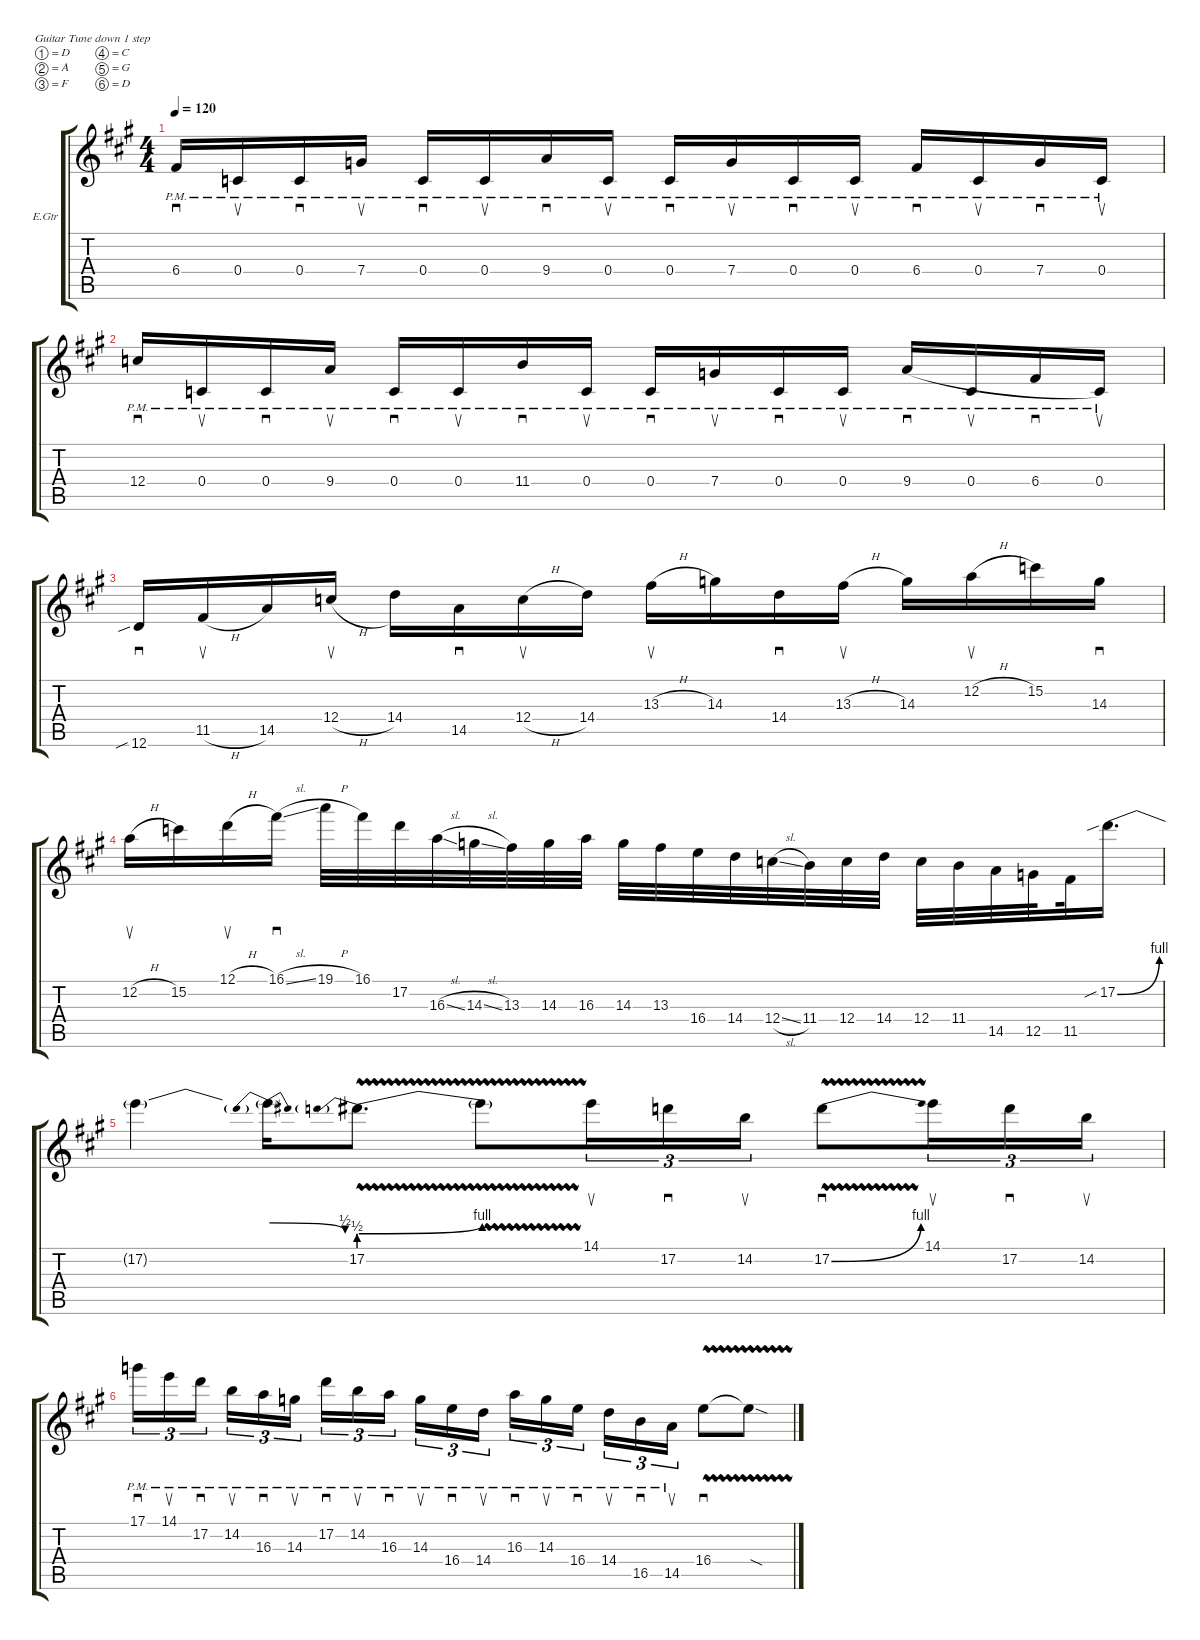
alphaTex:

\defaultSystemsLayout 4
\hideDynamics
\bracketExtendMode groupsimilarinstruments
\firstSystemTrackNameOrientation horizontal
\otherSystemsTrackNameOrientation horizontal
\track ("E.Guitar" "E.Gtr") {instrument distortionguitar}
\staff {score tabs}
\tuning (D4 A3 F3 C3 G2 D2)
\ts (4 4)
\tempo 120
\clef g2
\ks f#minor
6.4{pm}.16{sd dy mf} 0.4{pm}.16{su} 0.4{pm}.16{sd} 7.4{pm}.16{su} 0.4{pm}.16{sd} 0.4{pm}.16{su} 9.4{pm}.16{sd} 0.4{pm}.16{su} 0.4{pm}.16{sd} 7.4{pm}.16{su} 0.4{pm}.16{sd} 0.4{pm}.16{su} 6.4{pm}.16{sd} 0.4{pm}.16{su} 7.4{pm}.16{sd} 0.4{pm}.16{su} |
12.4{pm}.16{sd} 0.4{pm}.16{su} 0.4{pm}.16{sd} 9.4{pm}.16{su} 0.4{pm}.16{sd} 0.4{pm}.16{su} 11.4{pm}.16{sd} 0.4{pm}.16{su} 0.4{pm}.16{sd} 7.4{pm}.16{su} 0.4{pm}.16{sd} 0.4{pm}.16{su} 9.4{pm}.16{sd legatoorigin} 0.4{pm}.16{su legatoorigin} 6.4{pm}.16{sd legatoorigin} 0.4{pm}.16{su} |
12.6{sib}.16{sd} 11.5{h}.16{su} 14.5.16 12.4{h}.16{su} 14.4.16 14.5.16{sd} 12.4{h}.16{su} 14.4.16 13.3{h}.16{su} 14.3.16 14.4.16{sd} 13.3{h}.16{su} 14.3.16 12.2{h}.16{su} 15.2.16 14.3.16{sd} |
12.2{h}.16{su} 15.2.16 12.1{h}.16{su} 16.1{sl}.16{sd} 19.1{h}.32{beam merge} 16.1.32{beam merge} 17.2.32 16.3{sl}.32{beam merge} 14.3{sl}.32{beam merge} 13.3.32{beam merge} 14.3.32{beam merge} 16.3.32{beam split} 14.3.32{beam merge} 13.3.32{beam merge} 16.4.32{beam merge} 14.4.32{beam merge} 12.4{sl}.32{beam merge} 11.4.32{beam merge} 12.4.32{beam merge} 14.4.32{beam split} 12.4.32{beam merge} 11.4.32{beam merge} 14.5.32{beam merge} 12.5.32{beam splitsecondary} 11.5.32 17.2{be (bend 0 0 15 4) sib}.16{d beam merge} |
17.2{t}.4{beam merge} 17.2{be (prebendrelease 0 4 15 2) t}.16 17.2{be (prebendbend 0 2 6 4) vw}.8{d} 17.2{vw t}.8{beam merge} 14.1.16{su tu (3 2)} 17.2.16{sd tu (3 2)} 14.2.16{su tu (3 2) beam split} 17.2{be (bend 0 0 20.4 4) vw}.8{sd beam merge} 14.1.16{su tu (3 2)} 17.2.16{sd tu (3 2)} 14.2.16{su tu (3 2) beam splitsecondary} |
17.1{pm}.16{sd tu (3 2)} 14.1{pm}.16{su tu (3 2)} 17.2{pm}.16{sd tu (3 2) beam splitsecondary} 14.2{pm}.16{su tu (3 2)} 16.3{pm}.16{sd tu (3 2)} 14.3{pm}.16{su tu (3 2) beam split} 17.2{pm}.16{sd tu (3 2)} 14.2{pm}.16{su tu (3 2)} 16.3{pm}.16{sd tu (3 2) beam splitsecondary} 14.3{pm}.16{su tu (3 2)} 16.4{pm}.16{sd tu (3 2)} 14.4{pm}.16{su tu (3 2) beam split} 16.3{pm}.16{sd tu (3 2)} 14.3{pm}.16{su tu (3 2)} 16.4{pm}.16{sd tu (3 2) beam splitsecondary} 14.4{pm}.16{su tu (3 2)} 16.5{pm}.16{sd tu (3 2)} 14.5{pm}.16{su tu (3 2) beam split} 16.4{vw}.8{sd} 16.4{vw sod t}.8
